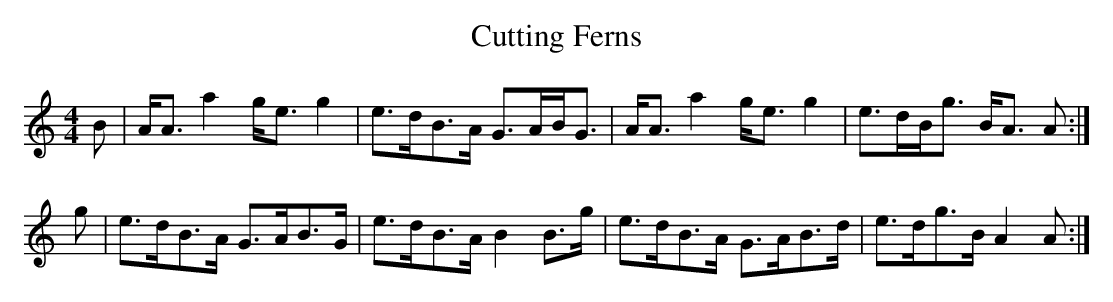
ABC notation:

X:1
T:Cutting Ferns
M:4/4
L:1/8
K:Am
B|A<A a2 g<e g2|e>dB>A G>AB<G|A<A a2 g<e g2|e>dB<g B<A A:|]
g|e>dB>A G>AB>G|e>dB>A B2 B>g|e>dB>A G>AB>d|e>dg>B A2 A:|]
